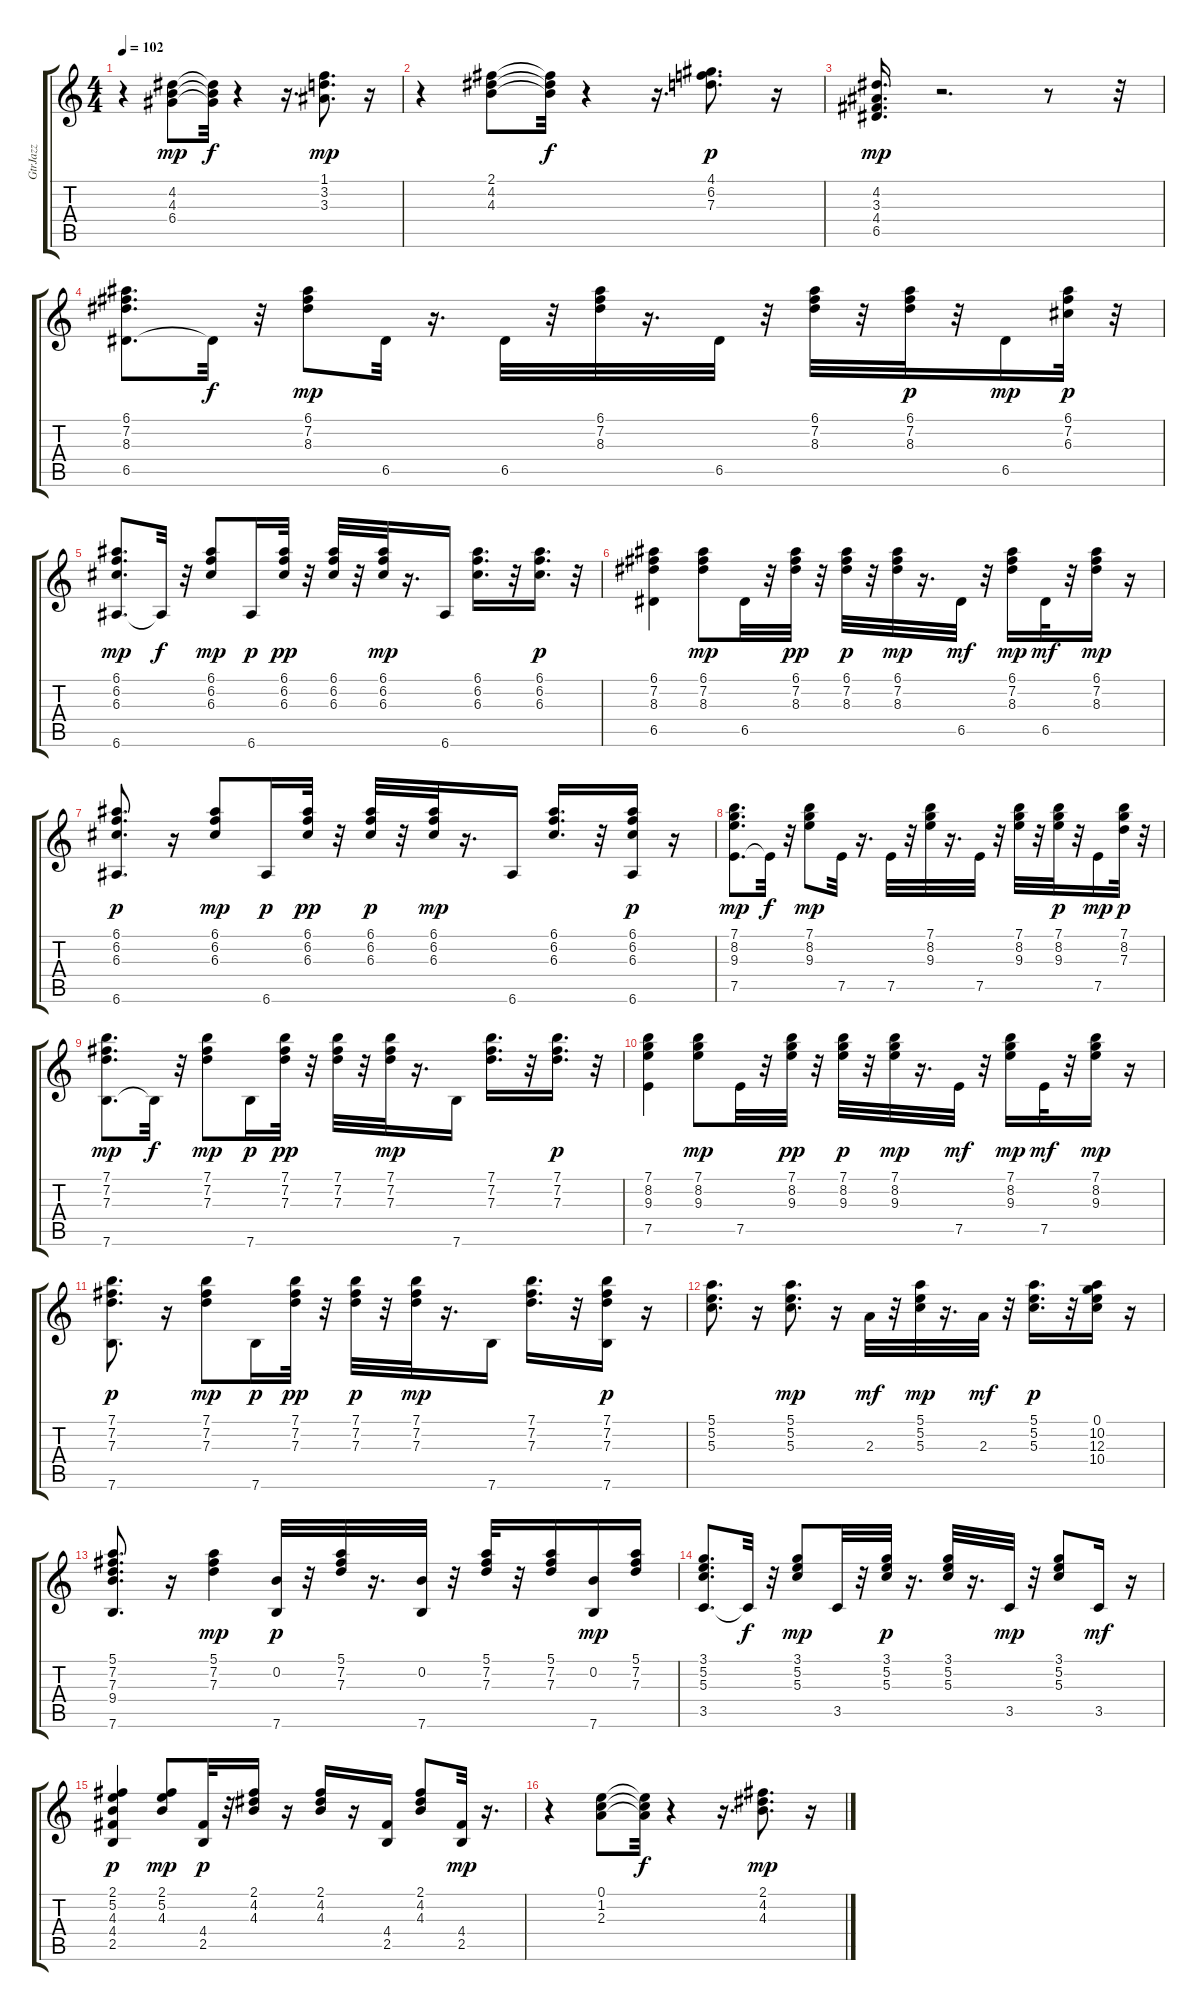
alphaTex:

\track ("GtrJazz" "GtrJazz") {instrument electricguitarclean}
\staff {score tabs}
\tuning (E4 B3 G3 D3 A2 E2) {hide}
\ts (4 4)
\tempo 102
\clef g2
\ks c
r.4{dy mp} (4.2 4.3 6.4).8 (4.2{t} 4.3{t} 6.4{t}).32{dy f} r.4 r.16{d} (1.1 3.2 3.3).8{d dy mp} r.16 |
r.4 (2.1 4.2 4.3).8 (2.1{t} 4.2{t} 4.3{t}).32{dy f} r.4 r.16{d} (4.1 6.2 7.3).8{d dy p} r.16 |
(4.2 3.3 4.4 6.5).16{d dy mp} r.2{d} r.8 r.32 |
(6.1 7.2 8.3 6.5).8{d} 6.5{t}.32{dy f} r.32 (6.1 7.2 8.3).8{dy mp} 6.5.32 r.16{d} 6.5.32 r.32 (6.1 7.2 8.3).32 r.16{d} 6.5.32 r.32 (6.1 7.2 8.3).32 r.32 (6.1 7.2 8.3).32{dy p} r.32 6.5.16{dy mp} (6.1 7.2 6.3).32{dy p} r.32 |
(6.1 6.2 6.3 6.6).8{d dy mp} 6.6{t}.32{dy f} r.32 (6.1 6.2 6.3).8{dy mp} 6.6.16{dy p} (6.1 6.2 6.3).32{dy pp} r.32 (6.1 6.2 6.3).32 r.32 (6.1 6.2 6.3).32{dy mp} r.16{d} 6.6.16 (6.1 6.2 6.3).16{d} r.32 (6.1 6.2 6.3).16{d dy p} r.32 |
(6.1 7.2 8.3 6.5).4 (6.1 7.2 8.3).8{dy mp} 6.5.32 r.32 (6.1 7.2 8.3).32{dy pp} r.32 (6.1 7.2 8.3).32{dy p} r.32 (6.1 7.2 8.3).32{dy mp} r.16{d} 6.5.32{dy mf} r.32 (6.1 7.2 8.3).16{dy mp} 6.5.32{dy mf} r.32 (6.1 7.2 8.3).16{dy mp} r.16 |
(6.1 6.2 6.3 6.6).8{d dy p} r.16 (6.1 6.2 6.3).8{dy mp} 6.6.16{dy p} (6.1 6.2 6.3).32{dy pp} r.32 (6.1 6.2 6.3).32{dy p} r.32 (6.1 6.2 6.3).32{dy mp} r.16{d} 6.6.16 (6.1 6.2 6.3).16{d} r.32 (6.1 6.2 6.3 6.6).16{dy p} r.16 |
(7.1 8.2 9.3 7.5).8{d dy mp} 7.5{t}.32{dy f} r.32 (7.1 8.2 9.3).8{dy mp} 7.5.32 r.16{d} 7.5.32 r.32 (7.1 8.2 9.3).32 r.16{d} 7.5.32 r.32 (7.1 8.2 9.3).32 r.32 (7.1 8.2 9.3).32{dy p} r.32 7.5.16{dy mp} (7.1 8.2 7.3).32{dy p} r.32 |
(7.1 7.2 7.3 7.6).8{d dy mp} 7.6{t}.32{dy f} r.32 (7.1 7.2 7.3).8{dy mp} 7.6.16{dy p} (7.1 7.2 7.3).32{dy pp} r.32 (7.1 7.2 7.3).32 r.32 (7.1 7.2 7.3).32{dy mp} r.16{d} 7.6.16 (7.1 7.2 7.3).16{d} r.32 (7.1 7.2 7.3).16{d dy p} r.32 |
(7.1 8.2 9.3 7.5).4 (7.1 8.2 9.3).8{dy mp} 7.5.32 r.32 (7.1 8.2 9.3).32{dy pp} r.32 (7.1 8.2 9.3).32{dy p} r.32 (7.1 8.2 9.3).32{dy mp} r.16{d} 7.5.32{dy mf} r.32 (7.1 8.2 9.3).16{dy mp} 7.5.32{dy mf} r.32 (7.1 8.2 9.3).16{dy mp} r.16 |
(7.1 7.2 7.3 7.6).8{d dy p} r.16 (7.1 7.2 7.3).8{dy mp} 7.6.16{dy p} (7.1 7.2 7.3).32{dy pp} r.32 (7.1 7.2 7.3).32{dy p} r.32 (7.1 7.2 7.3).32{dy mp} r.16{d} 7.6.16 (7.1 7.2 7.3).16{d} r.32 (7.1 7.2 7.3 7.6).16{dy p} r.16 |
(5.1 5.2 5.3).8{d} r.16 (5.1 5.2 5.3).8{d dy mp} r.16 2.3.32{dy mf} r.32 (5.1 5.2 5.3).32{dy mp} r.16{d} 2.3.32{dy mf} r.32 (5.1 5.2 5.3).16{d dy p} r.32 (0.1 10.2 12.3 10.4).16 r.16 |
(5.1 7.2 7.3 9.4 7.6).8{d} r.16 (5.1 7.2 7.3).4{dy mp} (0.2 7.6).32{dy p} r.32 (5.1 7.2 7.3).32 r.16{d} (0.2 7.6).32 r.32 (5.1 7.2 7.3).32 r.32 (5.1 7.2 7.3).16 (0.2 7.6).16{dy mp} (5.1 7.2 7.3).16 |
(3.1 5.2 5.3 3.5).8{d} 3.5{t}.32{dy f} r.32 (3.1 5.2 5.3).8{dy mp} 3.5.32 r.32 (3.1 5.2 5.3).32{dy p} r.16{d} (3.1 5.2 5.3).32 r.16{d} 3.5.32{dy mp} r.32 (3.1 5.2 5.3).8 3.5.16{dy mf} r.16 |
(2.1 5.2 4.3 4.4 2.5).4{dy p} (2.1 5.2 4.3).8{dy mp} (4.4 2.5).32{dy p} r.32 (2.1 4.2 4.3).16 r.16 (2.1 4.2 4.3).16 r.16 (4.4 2.5).16 (2.1 4.2 4.3).8 (4.4 2.5).32{dy mp} r.16{d} |
r.4 (0.1 1.2 2.3).8 (0.1{t} 1.2{t} 2.3{t}).32{dy f} r.4 r.16{d} (2.1 4.2 4.3).8{d dy mp} r.16
